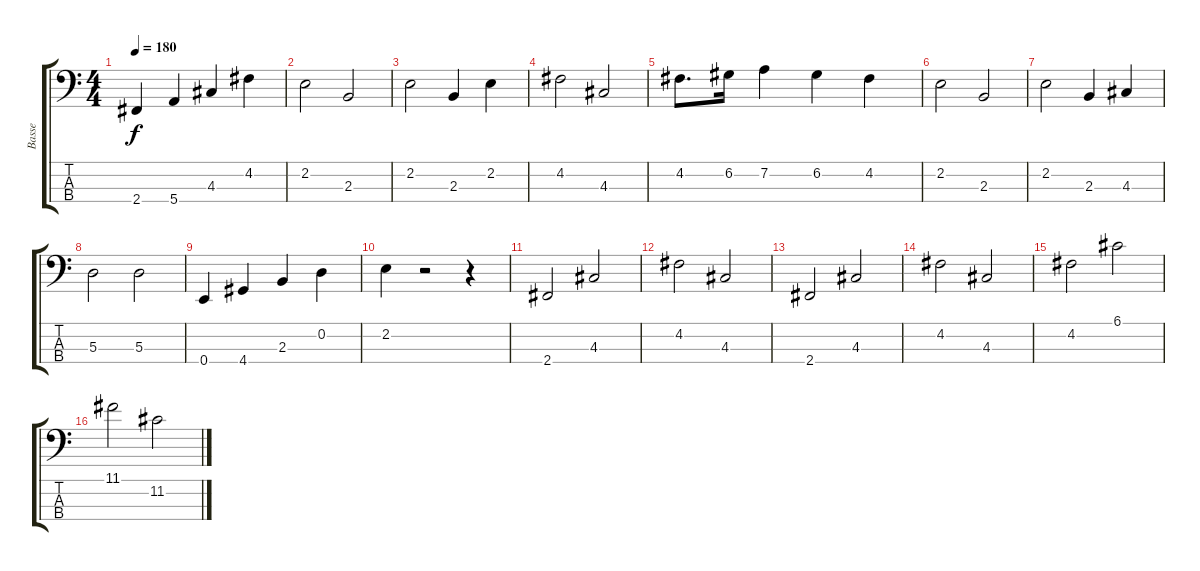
\track ("Basse" "Basse") {instrument electricbassfinger}
\staff {score tabs}
\tuning (G2 D2 A1 E1) {hide}
\ts (4 4)
\tempo 180
\clef f4
\ks c
2.4.4{dy f} 5.4.4 4.3.4 4.2.4 |
2.2.2 2.3.2 |
2.2.2 2.3.4 2.2.4 |
4.2.2 4.3.2 |
4.2.8{d} 6.2.16 7.2.4 6.2.4 4.2.4 |
2.2.2 2.3.2 |
2.2.2 2.3.4 4.3.4 |
5.3.2 5.3.2 |
0.4.4 4.4.4 2.3.4 0.2.4 |
2.2.4 r.2 r.4 |
2.4.2 4.3.2 |
4.2.2 4.3.2 |
2.4.2 4.3.2 |
4.2.2 4.3.2 |
4.2.2 6.1.2 |
11.1.2 11.2.2
